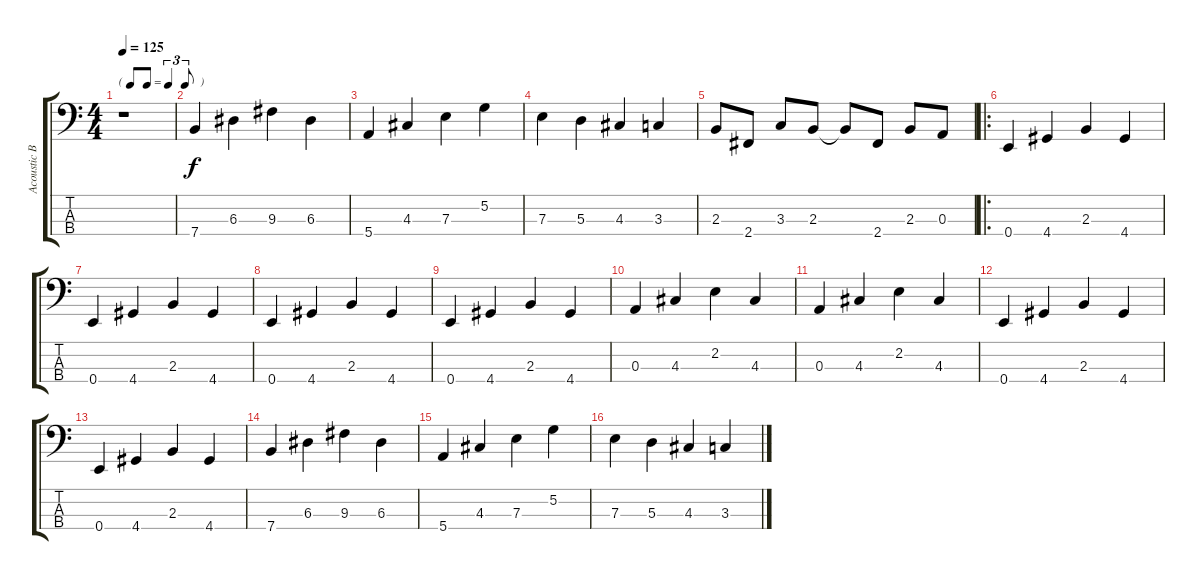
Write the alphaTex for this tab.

\track ("Acoustic Bass" "Acoustic B") {instrument acousticbass}
\staff {score tabs}
\tuning (G2 D2 A1 E1) {hide}
\ts (4 4)
\tf triplet8th
\tempo 125
\clef f4
\ks c
r.1{dy f instrument acousticbass} |
7.4.4 6.3.4 9.3.4 6.3.4 |
5.4.4 4.3.4 7.3.4 5.2.4 |
7.3.4 5.3.4 4.3.4 3.3.4 |
2.3.8 2.4.8 3.3.8 2.3.8 2.3{t}.8 2.4.8 2.3.8 0.3.8 |
\ro
0.4.4 4.4.4 2.3.4 4.4.4 |
0.4.4 4.4.4 2.3.4 4.4.4 |
0.4.4 4.4.4 2.3.4 4.4.4 |
0.4.4 4.4.4 2.3.4 4.4.4 |
0.3.4 4.3.4 2.2.4 4.3.4 |
0.3.4 4.3.4 2.2.4 4.3.4 |
0.4.4 4.4.4 2.3.4 4.4.4 |
0.4.4 4.4.4 2.3.4 4.4.4 |
7.4.4 6.3.4 9.3.4 6.3.4 |
5.4.4 4.3.4 7.3.4 5.2.4 |
7.3.4 5.3.4 4.3.4 3.3.4
